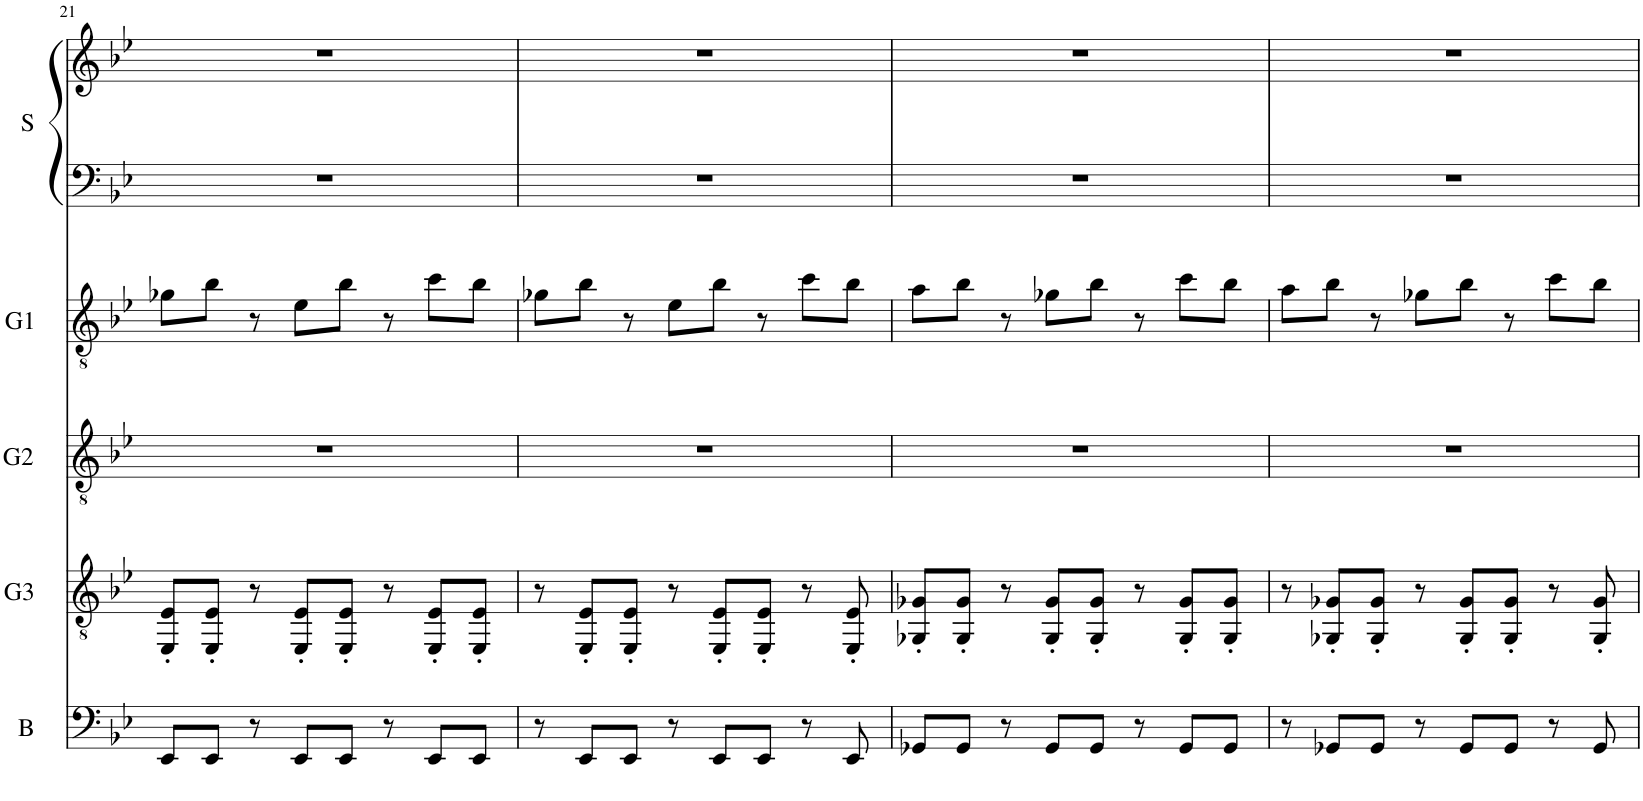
**kern	**kern	**kern	**kern	**kern	**kern
*part5	*part4	*part3	*part2	*part1	*part1
*staff6	*staff5	*staff4	*staff3	*staff2	*staff1
*I"Bass (D standard)	*I"Guitar 3 (D standard)	*I"Guitar 2 (D standard)	*I"Guitar 1 (D standard)	*I"Synth	*
*I'B	*I'G3	*I'G2	*I'G1	*I'S	*
!!LO:PB:g=z
*clefF4	*clefGv2	*clefGv2	*clefGv2	*clefF4	*clefG2
*Trd7c12	*	*	*	*	*
*k[b-e-]	*k[b-e-]	*k[b-e-]	*k[b-e-]	*k[b-e-]	*k[b-e-]
*M4/4	*M4/4	*M4/4	*M4/4	*M4/4	*M4/4
=21	=21	=21	=21	=21	=21
8EE-/L	8EE-/' 8E-/'L	1r	8g-X\L	1r	1r
8EE-/J	8EE-/' 8E-/'J	.	8b-\J	.	.
8r	8r	.	8r	.	.
8EE-/L	8EE-/' 8E-/'L	.	8e-\L	.	.
8EE-/J	8EE-/' 8E-/'J	.	8b-\J	.	.
8r	8r	.	8r	.	.
8EE-/L	8EE-/' 8E-/'L	.	8cc\L	.	.
8EE-/J	8EE-/' 8E-/'J	.	8b-\J	.	.
=22	=22	=22	=22	=22	=22
8r	8r	1r	8g-X\L	1r	1r
8EE-/L	8EE-/' 8E-/'L	.	8b-\J	.	.
8EE-/J	8EE-/' 8E-/'J	.	8r	.	.
8r	8r	.	8e-\L	.	.
8EE-/L	8EE-/' 8E-/'L	.	8b-\J	.	.
8EE-/J	8EE-/' 8E-/'J	.	8r	.	.
8r	8r	.	8cc\L	.	.
8EE-/	8EE-/' 8E-/'	.	8b-\J	.	.
=23	=23	=23	=23	=23	=23
8GG-X/L	8GG-X/' 8G-X/'L	1r	8a\L	1r	1r
8GG-/J	8GG-/' 8G-/'J	.	8b-\J	.	.
8r	8r	.	8r	.	.
8GG-/L	8GG-/' 8G-/'L	.	8g-X\L	.	.
8GG-/J	8GG-/' 8G-/'J	.	8b-\J	.	.
8r	8r	.	8r	.	.
8GG-/L	8GG-/' 8G-/'L	.	8cc\L	.	.
8GG-/J	8GG-/' 8G-/'J	.	8b-\J	.	.
=24	=24	=24	=24	=24	=24
8r	8r	1r	8a\L	1r	1r
8GG-X/L	8GG-X/' 8G-X/'L	.	8b-\J	.	.
8GG-/J	8GG-/' 8G-/'J	.	8r	.	.
8r	8r	.	8g-X\L	.	.
8GG-/L	8GG-/' 8G-/'L	.	8b-\J	.	.
8GG-/J	8GG-/' 8G-/'J	.	8r	.	.
8r	8r	.	8cc\L	.	.
8GG-/	8GG-/' 8G-/'	.	8b-\J	.	.
=	=	=	=	=	=
*-	*-	*-	*-	*-	*-
